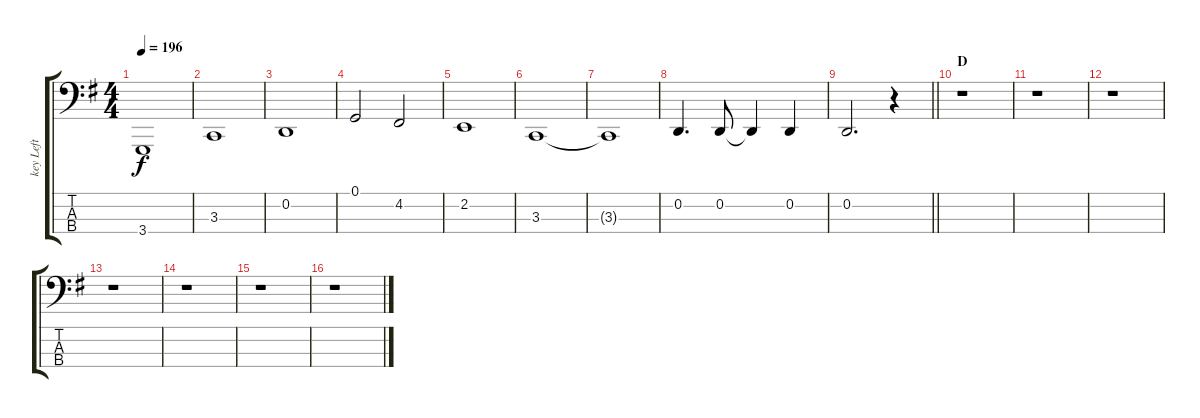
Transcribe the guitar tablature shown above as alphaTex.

\track ("key Left" "key Left") {instrument acousticgrandpiano}
\staff {score tabs}
\tuning (G2 D2 A1 E1) {hide}
\ts (4 4)
\tempo 196
\clef f4
\ks g
3.4{t}.1{dy f} |
3.3.1 |
0.2.1 |
0.1.2 4.2.2 |
2.2.1 |
3.3.1 |
3.3{t}.1 |
0.2.4{d} 0.2.8 0.2{t}.4 0.2.4 |
\barLineRight lightlight
0.2.2{d} r.4 |
\section ("" "D")
r.1 |
r.1 |
r.1 |
r.1 |
r.1 |
r.1 |
r.1
